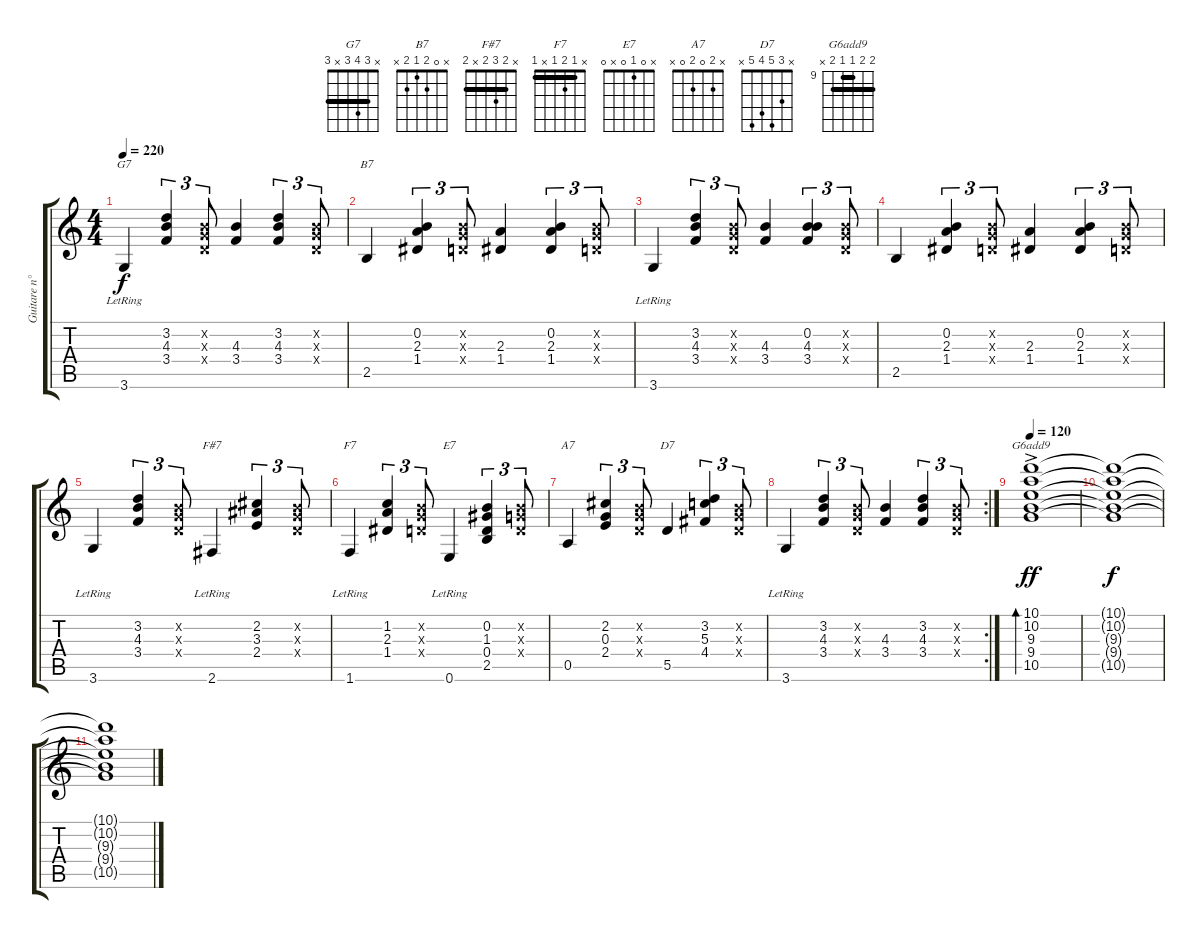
\track ("Guitare n°1" "Guitare n°") {instrument electricguitarjazz}
\staff {score tabs}
\tuning (E4 B3 G3 D3 A2 E2) {hide}
\chord ("G7" x 3 4 3 x 3) {barre 3}
\chord ("B7" x 0 2 1 2 x)
\chord ("F#7" x 2 3 2 x 2) {barre 2}
\chord ("F7" x 1 2 1 x 1) {barre 1}
\chord ("E7" x 0 1 0 x 0)
\chord ("A7" x 2 0 2 0 x)
\chord ("D7" x 3 5 4 5 x)
\chord ("G6add9" 10 10 9 9 10 x) {firstfret 9 barre (9 10)}
\ts (4 4)
\tempo 220
\clef g2
\ks c
3.6{lr}.4{ch "G7" dy f} (3.2 4.3 3.4).4{tu (3 2)} (0.2{x} 0.3{x} 0.4{x}).8{tu (3 2)} (4.3 3.4).4 (3.2 4.3 3.4).4{tu (3 2)} (0.2{x} 0.3{x} 0.4{x}).8{tu (3 2)} |
2.5.4{ch "B7"} (0.2 2.3 1.4).4{tu (3 2)} (0.2{x} 0.3{x} 0.4{x}).8{tu (3 2)} (2.3 1.4).4 (0.2 2.3 1.4).4{tu (3 2)} (0.2{x} 0.3{x} 0.4{x}).8{tu (3 2)} |
3.6{lr}.4 (3.2 4.3 3.4).4{tu (3 2)} (0.2{x} 0.3{x} 0.4{x}).8{tu (3 2)} (4.3 3.4).4 (0.2 4.3 3.4).4{tu (3 2)} (0.2{x} 0.3{x} 0.4{x}).8{tu (3 2)} |
2.5.4 (0.2 2.3 1.4).4{tu (3 2)} (0.2{x} 0.3{x} 0.4{x}).8{tu (3 2)} (2.3 1.4).4 (0.2 2.3 1.4).4{tu (3 2)} (0.2{x} 0.3{x} 0.4{x}).8{tu (3 2)} |
3.6{lr}.4 (3.2 4.3 3.4).4{tu (3 2)} (0.2{x} 0.3{x} 0.4{x}).8{tu (3 2)} 2.6{lr}.4{ch "F#7"} (2.2 3.3 2.4).4{tu (3 2)} (0.2{x} 0.3{x} 0.4{x}).8{tu (3 2)} |
1.6{lr}.4{ch "F7"} (1.2 2.3 1.4).4{tu (3 2)} (0.2{x} 0.3{x} 0.4{x}).8{tu (3 2)} 0.6{lr}.4{ch "E7"} (0.2 1.3 0.4 2.5).4{tu (3 2)} (0.2{x} 0.3{x} 0.4{x}).8{tu (3 2)} |
0.5.4{ch "A7"} (2.2 0.3 2.4).4{tu (3 2)} (0.2{x} 0.3{x} 0.4{x}).8{tu (3 2)} 5.5.4{ch "D7"} (3.2 5.3 4.4).4{tu (3 2)} (0.2{x} 0.3{x} 0.4{x}).8{tu (3 2)} |
\rc 2
3.6{lr}.4 (3.2 4.3 3.4).4{tu (3 2)} (0.2{x} 0.3{x} 0.4{x}).8{tu (3 2)} (4.3 3.4).4 (3.2 4.3 3.4).4{tu (3 2)} (0.2{x} 0.3{x} 0.4{x}).8{tu (3 2)} |
\tempo 120
(10.1{ac} 10.2 9.3 9.4 10.5).1{bd 480 ch "G6add9" dy ff} |
(10.1{t} 10.2{t} 9.3{t} 9.4{t} 10.5{t}).1{dy f} |
(10.1{t} 10.2{t} 9.3{t} 9.4{t} 10.5{t}).1
